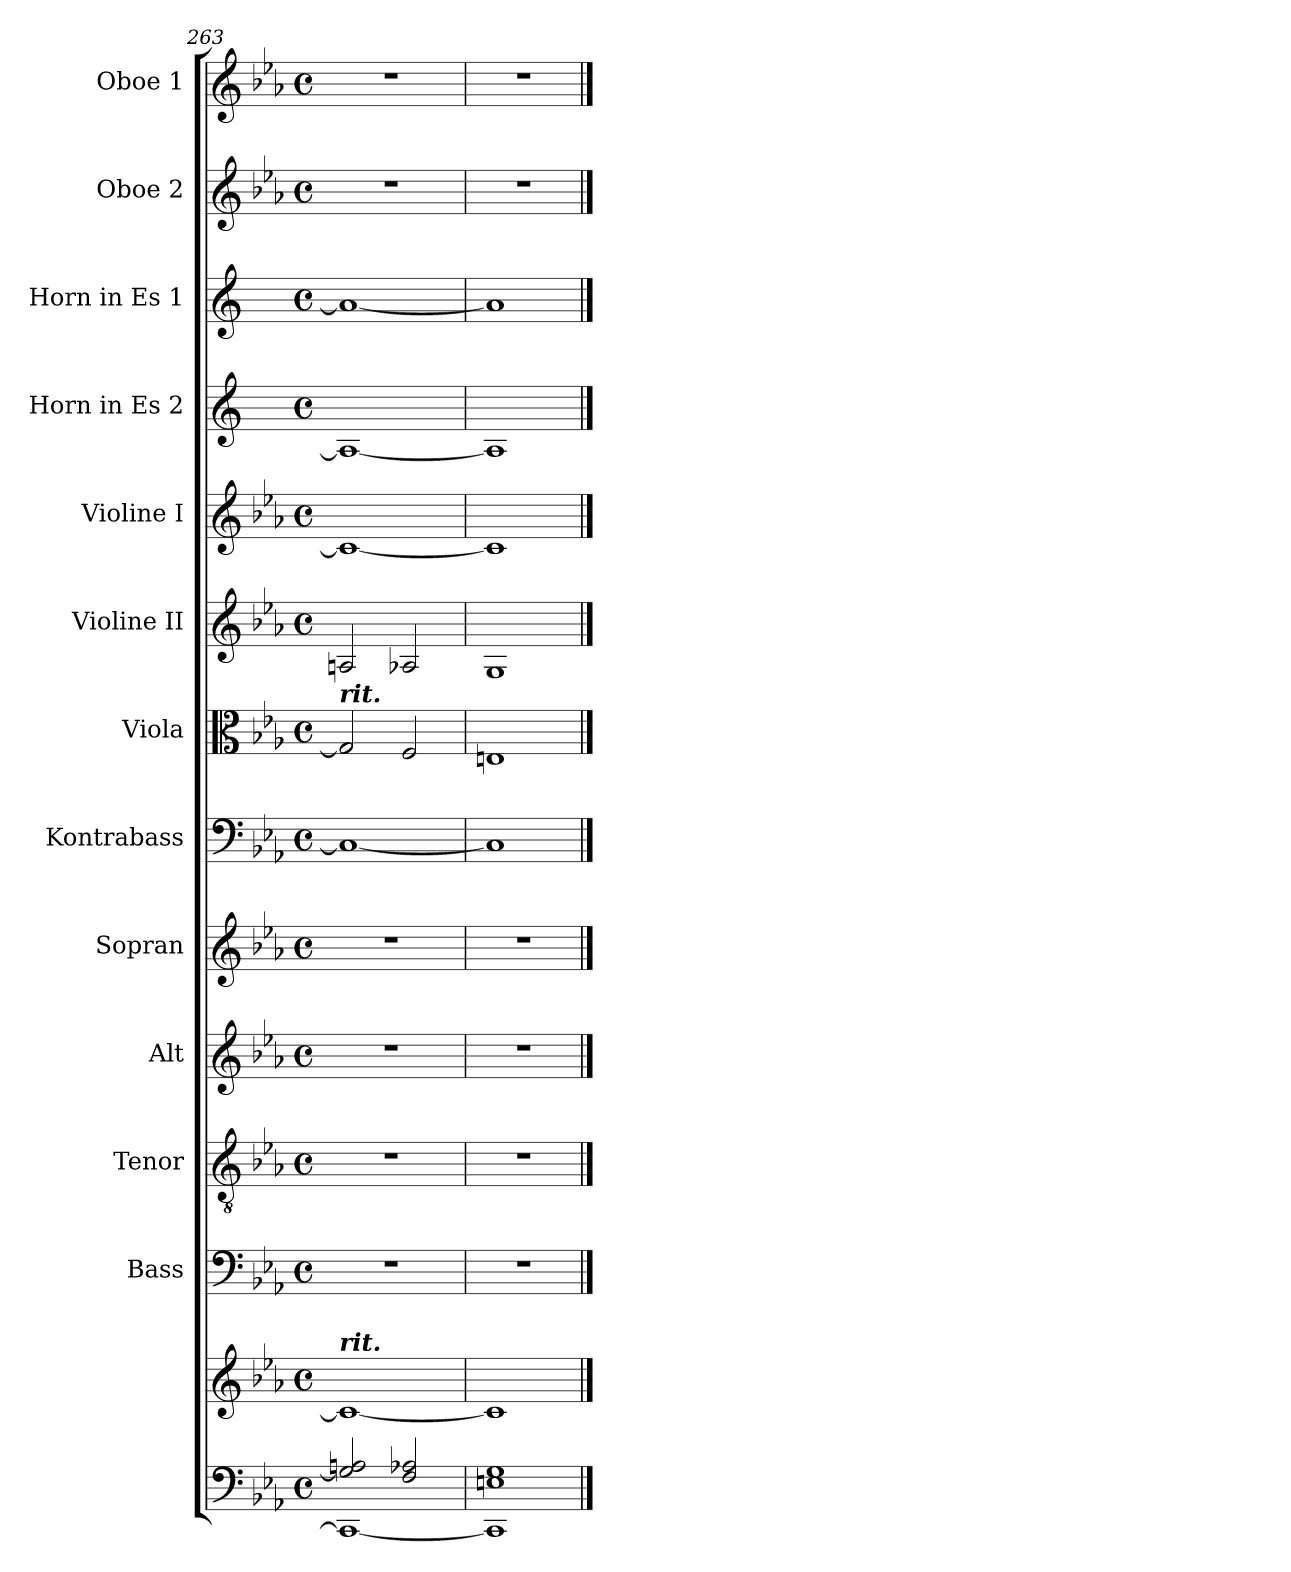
**kern	**kern	**kern	**kern	**kern	**kern	**kern	**kern	**kern	**kern	**kern	**kern	**kern	**kern
*part13	*part13	*part12	*part11	*part10	*part9	*part8	*part7	*part6	*part5	*part4	*part3	*part2	*part1
*staff14	*staff13	*staff12	*staff11	*staff10	*staff9	*staff8	*staff7	*staff6	*staff5	*staff4	*staff3	*staff2	*staff1
*	*	*I"Bass	*I"Tenor	*I"Alt	*I"Sopran	*I"Kontrabass	*I"Viola	*I"Violine II	*I"Violine I	*I"Horn in Es 2	*I"Horn in Es 1	*I"Oboe 2	*I"Oboe 1
*	*	*I'B.	*I'T.	*I'A.	*I'S.	*I'Kb.	*I'Vla.	*I'Vl. II	*I'Vl. I	*I'Hr. 2	*I'Hr. 1	*I'Ob. 2	*I'Ob. 1
*clefF4	*clefG2	*clefF4	*clefGv2	*clefG2	*clefG2	*clefF4	*clefC3	*clefG2	*clefG2	*clefG2	*clefG2	*clefG2	*clefG2
*	*	*	*	*	*	*ITrd7c12	*	*	*	*ITrd5c9	*ITrd5c9	*	*
*k[b-e-a-]	*k[b-e-a-]	*k[b-e-a-]	*k[b-e-a-]	*k[b-e-a-]	*k[b-e-a-]	*k[b-e-a-]	*k[b-e-a-]	*k[b-e-a-]	*k[b-e-a-]	*k[b-e-a-]	*k[b-e-a-]	*k[b-e-a-]	*k[b-e-a-]
*E-:	*E-:	*E-:	*E-:	*E-:	*E-:	*E-:	*E-:	*E-:	*E-:	*E-:	*E-:	*E-:	*E-:
*M4/4	*M4/4	*M4/4	*M4/4	*M4/4	*M4/4	*M4/4	*M4/4	*M4/4	*M4/4	*M4/4	*M4/4	*M4/4	*M4/4
*met(c)	*met(c)	*met(c)	*met(c)	*met(c)	*met(c)	*met(c)	*met(c)	*met(c)	*met(c)	*met(c)	*met(c)	*met(c)	*met(c)
=263	=263	=263	=263	=263	=263	=263	=263	=263	=263	=263	=263	=263	=263
*^	*	*	*	*	*	*	*	*	*	*	*	*	*
!	!	!	!	!	!	!	!	!LO:TX:a:Bi:t=rit.	!	!	!	!	!	!
!	!	!LO:TX:a:Bi:t=rit.	!	!	!	!	!	!	!	!	!	!	!	!
2G/] 2An/	1CC_	1c_	1r	1r	1r	1r	1CC_	2G/]	2An/	1c_	1C_	1c_	1r	1r
2F/ 2A-X/	.	.	.	.	.	.	.	2F/	2A-X/	.	.	.	.	.
=264	=264	=264	=264	=264	=264	=264	=264	=264	=264	=264	=264	=264	=264	=264
1En 1G	1CC]	1c]	1r	1r	1r	1r	1CC]	1En	1G	1c]	1C]	1c]	1r	1r
*v	*v	*	*	*	*	*	*	*	*	*	*	*	*	*
==	==	==	==	==	==	==	==	==	==	==	==	==	==
*-	*-	*-	*-	*-	*-	*-	*-	*-	*-	*-	*-	*-	*-
